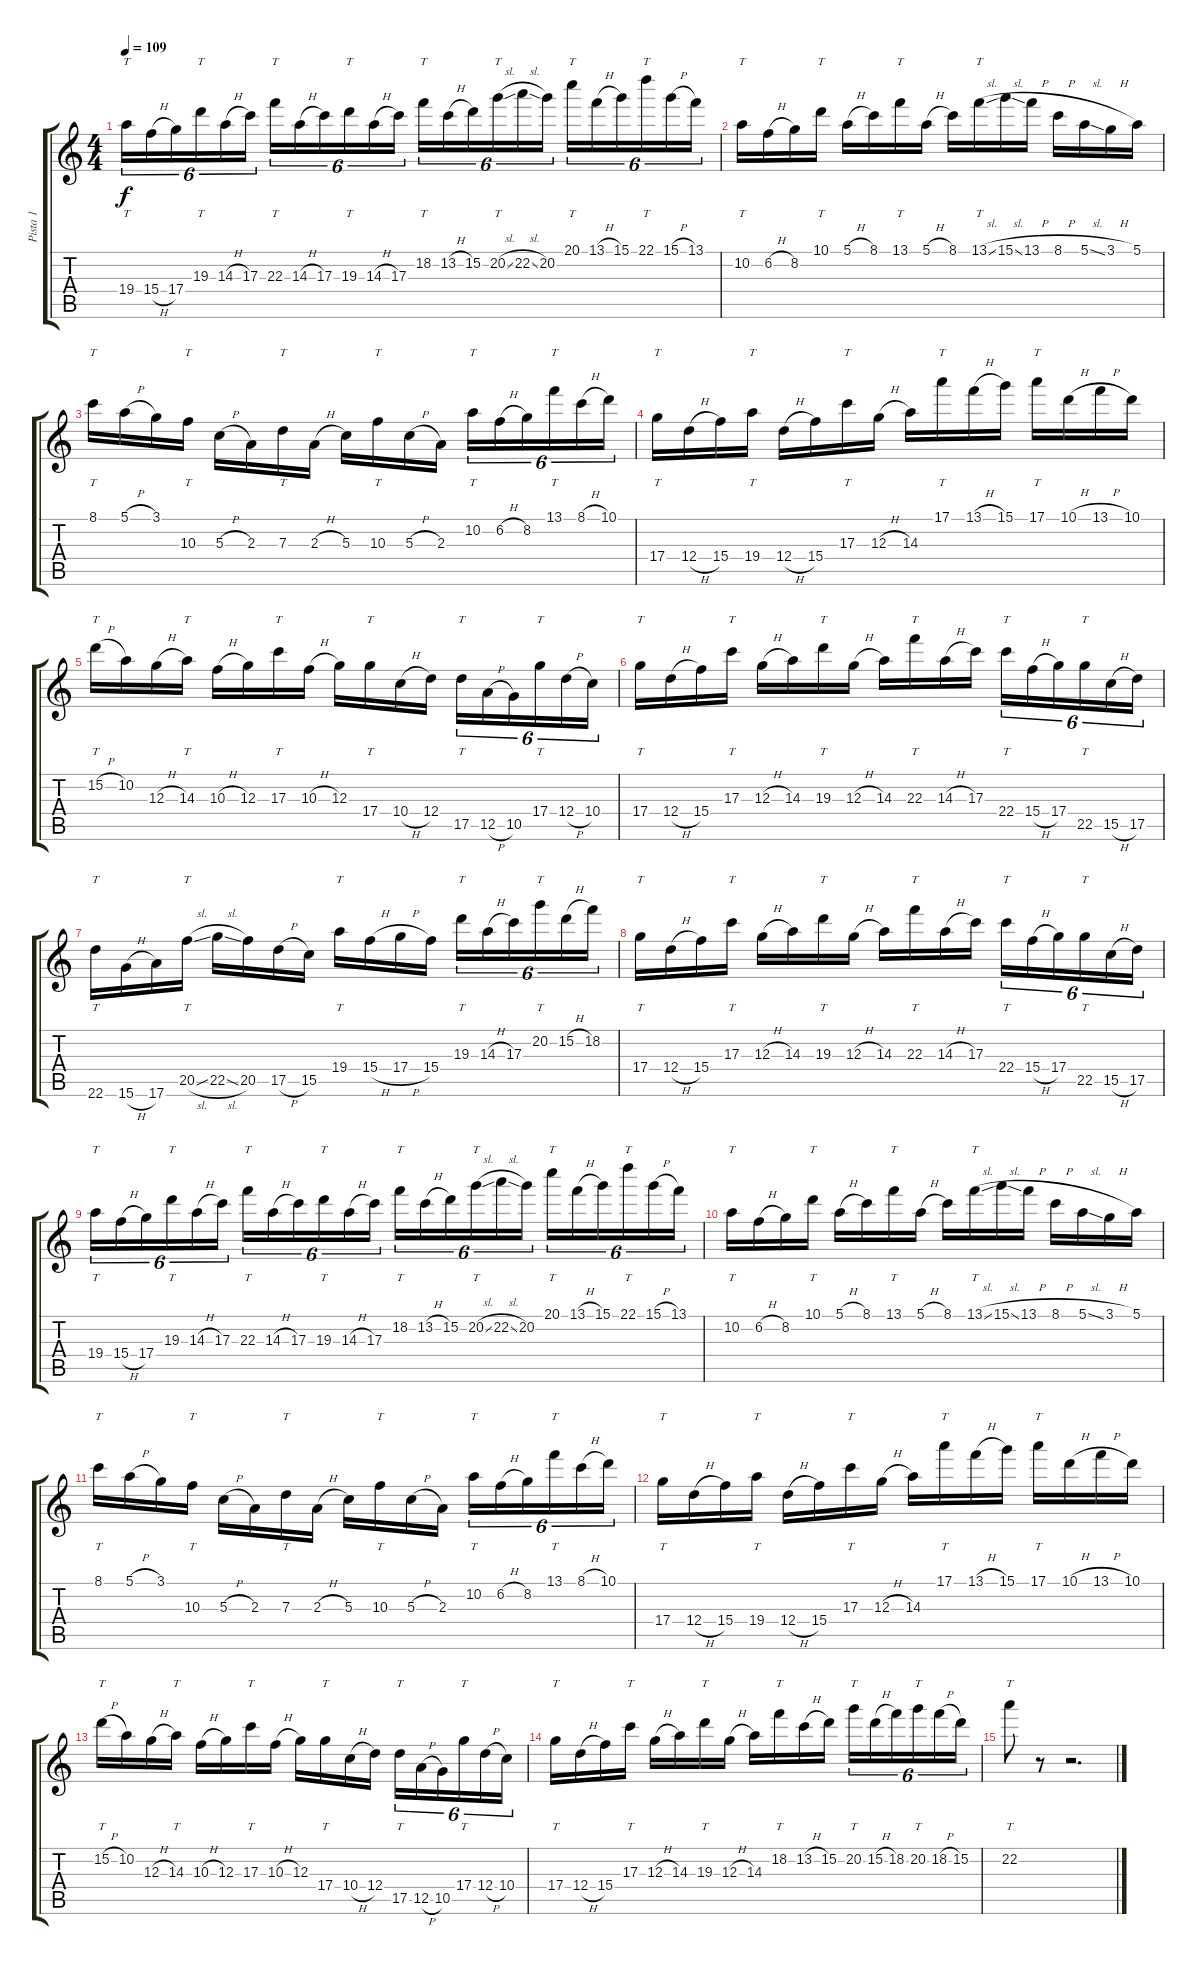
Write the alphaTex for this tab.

\track ("Pista 1" "Pista 1") {instrument distortionguitar}
\staff {score tabs}
\tuning (E4 B3 G3 D3 A2 E2) {hide}
\ts (4 4)
\tempo 109
\clef g2
\ks c
19.4.16{tt tu (6 4) dy f} 15.4{h}.16{tu (6 4)} 17.4.16{tu (6 4)} 19.3.16{tt tu (6 4)} 14.3{h}.16{tu (6 4)} 17.3.16{tu (6 4)} 22.3.16{tt tu (6 4)} 14.3{h}.16{tu (6 4)} 17.3.16{tu (6 4)} 19.3.16{tt tu (6 4)} 14.3{h}.16{tu (6 4)} 17.3.16{tu (6 4)} 18.2.16{tt tu (6 4)} 13.2{h}.16{tu (6 4)} 15.2.16{tu (6 4)} 20.2{sl}.16{tt tu (6 4)} 22.2{sl}.16{tu (6 4)} 20.2.16{tu (6 4)} 20.1.16{tt tu (6 4)} 13.1{h}.16{tu (6 4)} 15.1.16{tu (6 4)} 22.1.16{tt tu (6 4)} 15.1{h}.16{tu (6 4)} 13.1.16{tu (6 4)} |
10.2.16{tt} 6.2{h}.16 8.2.16 10.1.16{tt} 5.1{h}.16 8.1.16 13.1.16{tt} 5.1{h}.16 8.1.16 13.1{sl}.16{tt} 15.1{sl}.16 13.1{h}.16 8.1{h}.16 5.1{sl}.16 3.1{h}.16 5.1.16 |
8.1.16{tt} 5.1{h}.16 3.1.16 10.3.16{tt} 5.3{h}.16 2.3.16 7.3.16{tt} 2.3{h}.16 5.3.16 10.3.16{tt} 5.3{h}.16 2.3.16 10.2.16{tt tu (6 4)} 6.2{h}.16{tu (6 4)} 8.2.16{tu (6 4)} 13.1.16{tt tu (6 4)} 8.1{h}.16{tu (6 4)} 10.1.16{tu (6 4)} |
17.4.16{tt} 12.4{h}.16 15.4.16 19.4.16{tt} 12.4{h}.16 15.4.16 17.3.16{tt} 12.3{h}.16 14.3.16 17.1.16{tt} 13.1{h}.16 15.1.16 17.1.16{tt} 10.1{h}.16 13.1{h}.16 10.1.16 |
15.2{h}.16{tt} 10.2.16 12.3{h}.16 14.3.16{tt} 10.3{h}.16 12.3.16 17.3.16{tt} 10.3{h}.16 12.3.16 17.4.16{tt} 10.4{h}.16 12.4.16 17.5.16{tt tu (6 4)} 12.5{h}.16{tu (6 4)} 10.5.16{tu (6 4)} 17.4.16{tt tu (6 4)} 12.4{h}.16{tu (6 4)} 10.4.16{tu (6 4)} |
17.4.16{tt} 12.4{h}.16 15.4.16 17.3.16{tt} 12.3{h}.16 14.3.16 19.3.16{tt} 12.3{h}.16 14.3.16 22.3.16{tt} 14.3{h}.16 17.3.16 22.4.16{tt tu (6 4)} 15.4{h}.16{tu (6 4)} 17.4.16{tu (6 4)} 22.5.16{tt tu (6 4)} 15.5{h}.16{tu (6 4)} 17.5.16{tu (6 4)} |
22.6.16{tt} 15.6{h}.16 17.6.16 20.5{sl}.16{tt} 22.5{sl}.16 20.5.16 17.5{h}.16 15.5.16 19.4.16{tt} 15.4{h}.16 17.4{h}.16 15.4.16 19.3.16{tt tu (6 4)} 14.3{h}.16{tu (6 4)} 17.3.16{tu (6 4)} 20.2.16{tt tu (6 4)} 15.2{h}.16{tu (6 4)} 18.2.16{tu (6 4)} |
17.4.16{tt} 12.4{h}.16 15.4.16 17.3.16{tt} 12.3{h}.16 14.3.16 19.3.16{tt} 12.3{h}.16 14.3.16 22.3.16{tt} 14.3{h}.16 17.3.16 22.4.16{tt tu (6 4)} 15.4{h}.16{tu (6 4)} 17.4.16{tu (6 4)} 22.5.16{tt tu (6 4)} 15.5{h}.16{tu (6 4)} 17.5.16{tu (6 4)} |
19.4.16{tt tu (6 4)} 15.4{h}.16{tu (6 4)} 17.4.16{tu (6 4)} 19.3.16{tt tu (6 4)} 14.3{h}.16{tu (6 4)} 17.3.16{tu (6 4)} 22.3.16{tt tu (6 4)} 14.3{h}.16{tu (6 4)} 17.3.16{tu (6 4)} 19.3.16{tt tu (6 4)} 14.3{h}.16{tu (6 4)} 17.3.16{tu (6 4)} 18.2.16{tt tu (6 4)} 13.2{h}.16{tu (6 4)} 15.2.16{tu (6 4)} 20.2{sl}.16{tt tu (6 4)} 22.2{sl}.16{tu (6 4)} 20.2.16{tu (6 4)} 20.1.16{tt tu (6 4)} 13.1{h}.16{tu (6 4)} 15.1.16{tu (6 4)} 22.1.16{tt tu (6 4)} 15.1{h}.16{tu (6 4)} 13.1.16{tu (6 4)} |
10.2.16{tt} 6.2{h}.16 8.2.16 10.1.16{tt} 5.1{h}.16 8.1.16 13.1.16{tt} 5.1{h}.16 8.1.16 13.1{sl}.16{tt} 15.1{sl}.16 13.1{h}.16 8.1{h}.16 5.1{sl}.16 3.1{h}.16 5.1.16 |
8.1.16{tt} 5.1{h}.16 3.1.16 10.3.16{tt} 5.3{h}.16 2.3.16 7.3.16{tt} 2.3{h}.16 5.3.16 10.3.16{tt} 5.3{h}.16 2.3.16 10.2.16{tt tu (6 4)} 6.2{h}.16{tu (6 4)} 8.2.16{tu (6 4)} 13.1.16{tt tu (6 4)} 8.1{h}.16{tu (6 4)} 10.1.16{tu (6 4)} |
17.4.16{tt} 12.4{h}.16 15.4.16 19.4.16{tt} 12.4{h}.16 15.4.16 17.3.16{tt} 12.3{h}.16 14.3.16 17.1.16{tt} 13.1{h}.16 15.1.16 17.1.16{tt} 10.1{h}.16 13.1{h}.16 10.1.16 |
15.2{h}.16{tt} 10.2.16 12.3{h}.16 14.3.16{tt} 10.3{h}.16 12.3.16 17.3.16{tt} 10.3{h}.16 12.3.16 17.4.16{tt} 10.4{h}.16 12.4.16 17.5.16{tt tu (6 4)} 12.5{h}.16{tu (6 4)} 10.5.16{tu (6 4)} 17.4.16{tt tu (6 4)} 12.4{h}.16{tu (6 4)} 10.4.16{tu (6 4)} |
17.4.16{tt} 12.4{h}.16 15.4.16 17.3.16{tt} 12.3{h}.16 14.3.16 19.3.16{tt} 12.3{h}.16 14.3.16 18.2.16{tt} 13.2{h}.16 15.2.16 20.2.16{tt tu (6 4)} 15.2{h}.16{tu (6 4)} 18.2.16{tu (6 4)} 20.2.16{tt tu (6 4)} 18.2{h}.16{tu (6 4)} 15.2.16{tu (6 4)} |
22.2.8{tt} r.8 r.2{d}
